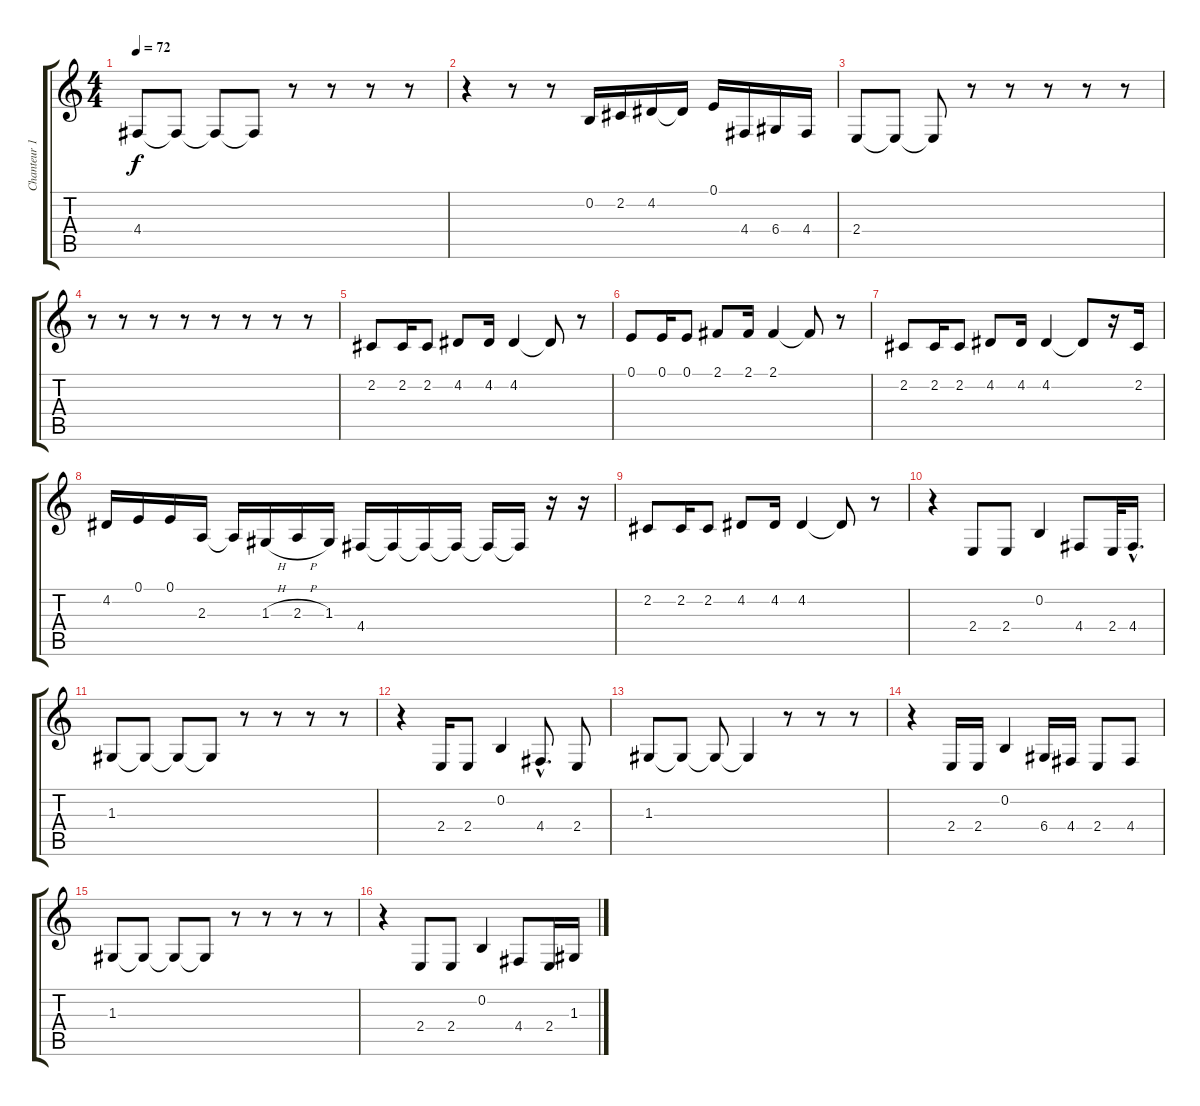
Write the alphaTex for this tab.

\track ("Chanteur 1" "Chanteur 1") {instrument lead8bassandlead}
\staff {score tabs}
\tuning (E4 B3 G3 D3 A2 E2) {hide}
\ts (4 4)
\tempo 72
\clef g2
\ks c
4.4.8{dy f} 4.4{t}.8 4.4{t}.8 4.4{t}.8 r.8 r.8 r.8 r.8 |
r.4 r.8 r.8 0.2.16 2.2.16 4.2.16 4.2{t}.16 0.1.16 4.4.16 6.4.16 4.4.16 |
2.4.8 2.4{t}.8 2.4{t}.8 r.8 r.8 r.8 r.8 r.8 |
r.8 r.8 r.8 r.8 r.8 r.8 r.8 r.8 |
2.2.8 2.2.16 2.2.8 4.2.8 4.2.16 4.2.4 4.2{t}.8 r.8 |
0.1.8 0.1.16 0.1.8 2.1.8 2.1.16 2.1.4 2.1{t}.8 r.8 |
2.2.8 2.2.16 2.2.8 4.2.8 4.2.16 4.2.4 4.2{t}.8 r.16 2.2.16 |
4.2.16 0.1.16 0.1.16 2.3.16 2.3{t}.16 1.3{h}.16 2.3{h}.16 1.3.16 4.4.16 4.4{t}.16 4.4{t}.16 4.4{t}.16 4.4{t}.16 4.4{t}.16 r.16 r.16 |
2.2.8 2.2.16 2.2.8 4.2.8 4.2.16 4.2.4 4.2{t}.8 r.8 |
r.4 2.4.8 2.4.8 0.2.4 4.4.8 2.4.32 4.4{hac}.16{d} |
1.3.8 1.3{t}.8 1.3{t}.8 1.3{t}.8 r.8 r.8 r.8 r.8 |
r.4 2.4.16 2.4.8 0.2.4 4.4{hac}.8{d} 2.4.8 |
1.3.8 1.3{t}.8 1.3{t}.8 1.3{t}.4 r.8 r.8 r.8 |
r.4 2.4.16 2.4.16 0.2.4 6.4.16 4.4.16 2.4.8 4.4.8 |
1.3.8 1.3{t}.8 1.3{t}.8 1.3{t}.8 r.8 r.8 r.8 r.8 |
r.4 2.4.8 2.4.8 0.2.4 4.4.8 2.4.16 1.3.16
